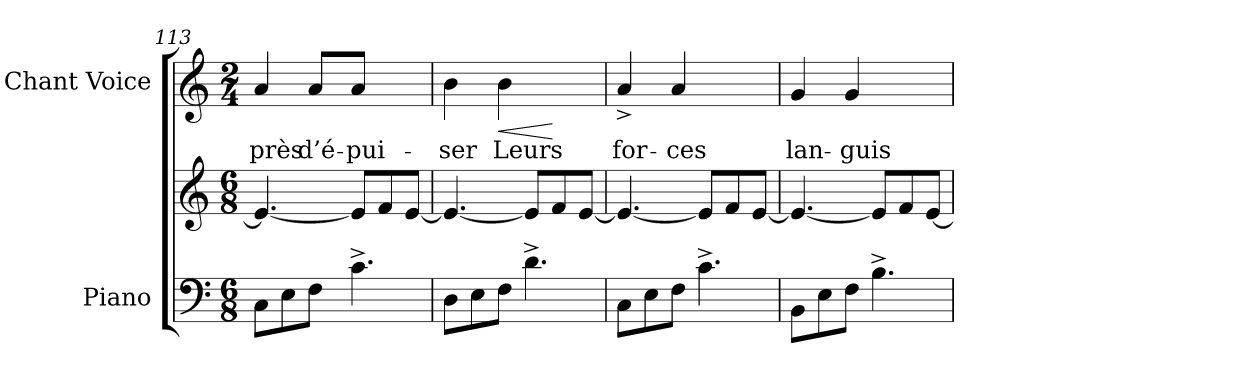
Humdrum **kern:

**kern	**kern	**kern	**text	**dynam
*part2	*part2	*part1	*part1	*part1
*staff3	*staff2	*staff1	*staff1	*staff1
*I"Piano	*	*I"Chant Voice	*	*
*I'Pno	*	*	*	*
*clefF4	*clefG2	*clefG2	*	*
*k[]	*k[]	*k[]	*	*
*M6/8	*M6/8	*M2/4	*	*
=113	=113	=113	=113	=113
8C\L	4.e/_	4a/	près	.
8E\	.	.	.	.
8F\J	.	8a/L	d’é-	.
4.c^\	8e/L]	8a/J	-pui-	.
.	8f/	4ryy	.	.
.	[8e/J	.	.	.
=114	=114	=114	=114	=114
8D\L	4.e/_	4b\	-ser	.
8E\	.	.	.	.
!	!	!	!	!LO:HP:b
8F\J	.	4b\	Leurs	<
4.d^\	8e/L]	.	.	.
.	8f/	4ryy	.	[
.	[8e/J	.	.	.
=115	=115	=115	=115	=115
8C\L	4.e/_	4a^>/	for-	.
8E\	.	.	.	.
8F\J	.	4a/	-ces	.
4.c^\	8e/L]	.	.	.
.	8f/	4ryy	.	.
.	[8e/J	.	.	.
=116	=116	=116	=116	=116
8BB\L	4.e/_	4g/	lan-	.
8E\	.	.	.	.
8F\J	.	4g/	-guis-	.
4.B^\	8e/L]	.	.	.
.	8f/	4ryy	.	.
.	[8e/J	.	.	.
=	=	=	=	=
*-	*-	*-	*-	*-
